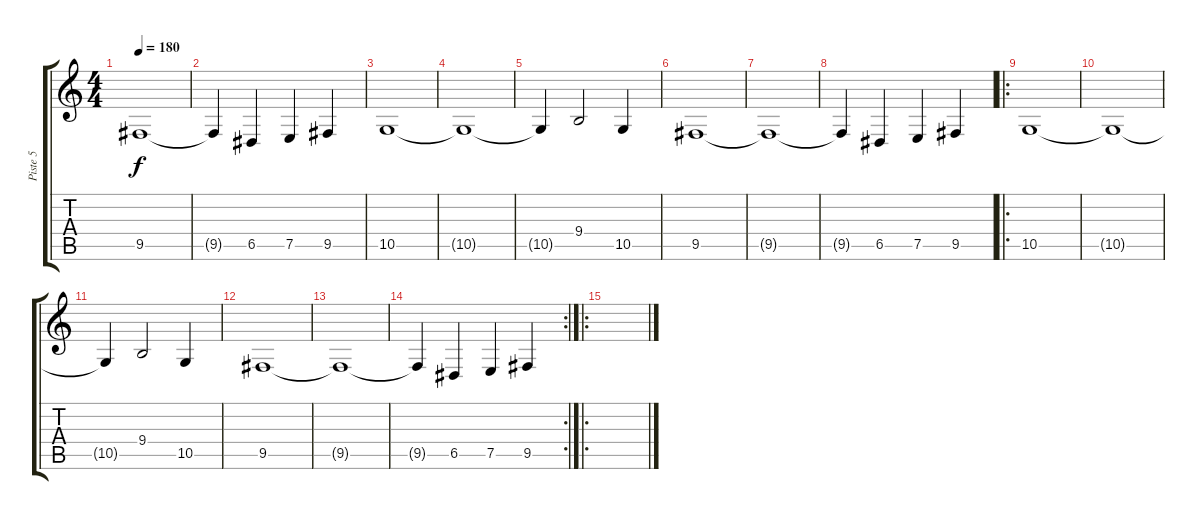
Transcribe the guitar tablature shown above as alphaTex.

\track ("Piste 5" "Piste 5") {instrument choiraahs}
\staff {score tabs}
\tuning (E4 B3 G3 D3 A2 E2) {hide}
\ts (4 4)
\tempo 180
\clef g2
\ks c
9.5{t}.1{dy f} |
9.5{t}.4 6.5.4 7.5.4 9.5.4 |
10.5.1{volume 16} |
10.5{t}.1 |
10.5{t}.4 9.4.2 10.5.4 |
9.5.1 |
9.5{t}.1 |
9.5{t}.4 6.5.4 7.5.4 9.5.4 |
\ro
10.5.1{volume 16} |
10.5{t}.1 |
10.5{t}.4 9.4.2 10.5.4 |
9.5.1 |
9.5{t}.1 |
\rc 2
9.5{t}.4 6.5.4 7.5.4 9.5.4 |
\ro
